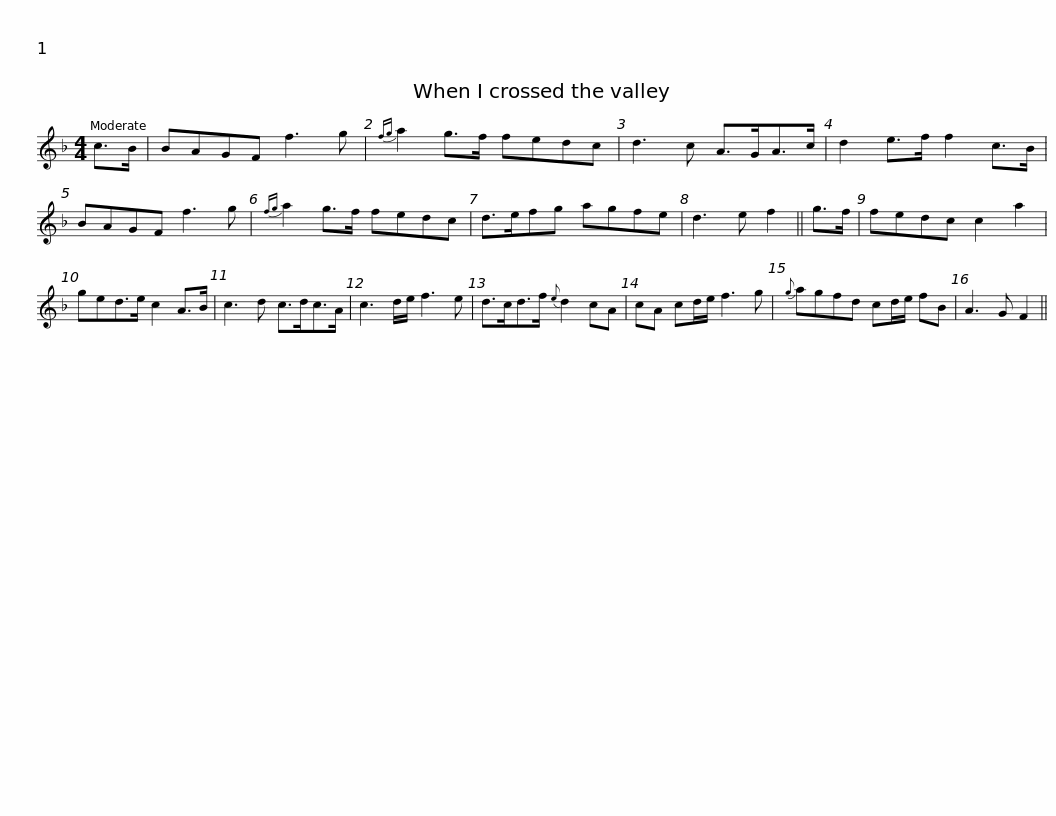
X:1
L:1/8
M:4/4
I:linebreak $
K:F
V:1 treble
V:1
 c>B | BAGF f3 g |{fg} a2 g>f fedc | d3 c A>GA>c | d2 e>f f2 c>B | %5
 BAGF f3 g |${fg} a2 g>f fedc | d>efg agfe | d3 e f2 || g>f | %10
 fedc c2 a2 | ged>e c2 A>B | c3 d c>dc>A |$ c3 d/e/ f3 e | d>cd>f{e} d2 cA | %15
 cA cd/e/ f3 g |{g} agfd cd/e/ fB | A3 G F2 || %18
